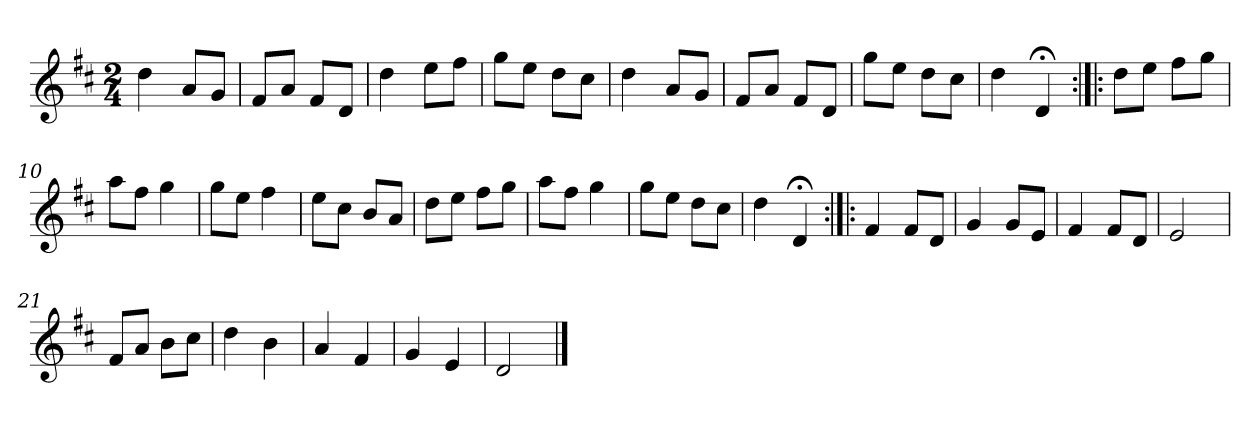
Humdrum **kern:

**kern
*part1
*staff1
*clefG2
*k[f#c#]
*D:
*M2/4
*MM120
=1
4dd
8a/L
8g/J
=2
8f#/L
8a/J
8f#/L
8d/J
=3
4dd
8ee\L
8ff#\J
=4
8gg\L
8ee\J
8dd\L
8cc#\J
=5
4dd
8a/L
8g/J
=6
8f#/L
8a/J
8f#/L
8d/J
=7
8gg\L
8ee\J
8dd\L
8cc#\J
=8
4dd
4d;<
=9:|!|:
8dd\L
8ee\J
8ff#\L
8gg\J
=10
8aa\L
8ff#\J
4gg
=11
8gg\L
8ee\J
4ff#
=12
8ee\L
8cc#\J
8b/L
8a/J
=13
8dd\L
8ee\J
8ff#\L
8gg\J
=14
8aa\L
8ff#\J
4gg
=15
8gg\L
8ee\J
8dd\L
8cc#\J
=16
4dd
4d;<
=17:|!|:
4f#
8f#/L
8d/J
=18
4g
8g/L
8e/J
=19
4f#
8f#/L
8d/J
=20
2e
=21
8f#/L
8a/J
8b\L
8cc#\J
=22
4dd
4b
=23
4a
4f#
=24
4g
4e
=25
2d
==
*-
